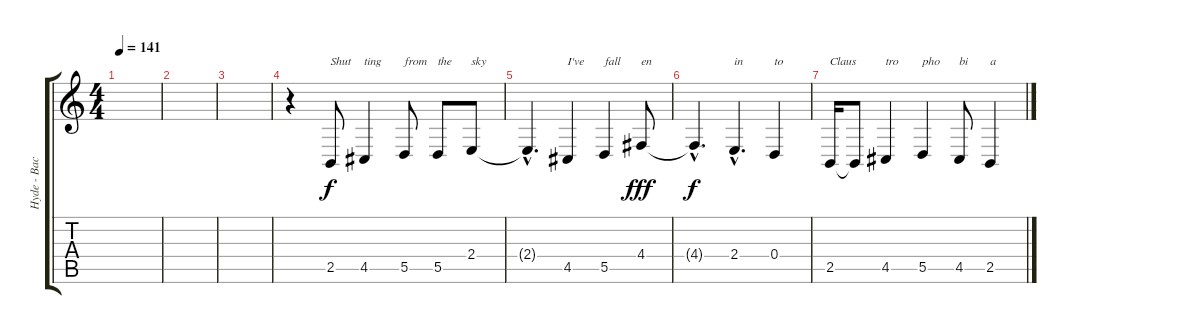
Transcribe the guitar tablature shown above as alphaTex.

\track ("Hyde - Background" "Hyde - Bac") {instrument flute}
\staff {score tabs}
\tuning (E4 B3 G3 D3 A2 E2) {hide}
\ts (4 4)
\tempo 141
\clef g2
\ks c
|
|
|
r.4 2.5.8{txt "Shut"} 4.5.4{txt "ting"} 5.5.8{txt "from"} 5.5.8{txt "the"} 2.4.8{txt "sky"} |
2.4{hac t}.4{d} 4.5.4{txt "I've"} 5.5.4{txt "fall"} 4.4.8{txt "en" dy fff} |
4.4{hac t}.4{d dy f} 2.4{hac}.4{d txt "in"} 0.4.4{txt "to"} |
2.5.16{txt "Claus"} 2.5{t}.8 4.5.4{txt "tro"} 5.5.4{txt "pho"} 4.5.8{txt "bi"} 2.5.4{txt "a"}
